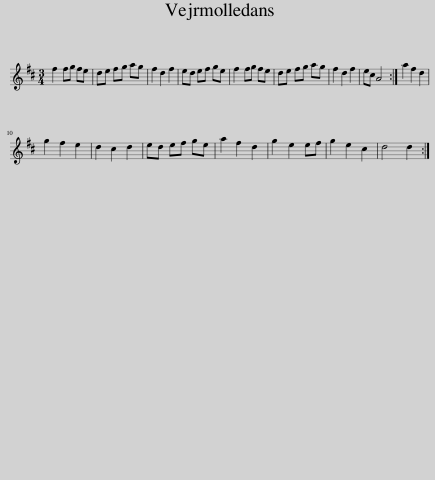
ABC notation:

X:1
L:1/8
M:3/4
I:linebreak $
K:D
V:1 treble
V:1
 f2 fg fe | de fg ag | f2 d2 f2 | ed ef ge | f2 fg fe | %5
 de fg ag | f2 d2 f2 | ec A4 :| a2 f2 d2 |$ g2 f2 e2 | %10
 d2 c2 d2 | ed ef ge | a2 f2 d2 | g2 e2 ef | g2 e2 c2 | %15
 d4 d2 :| %16
